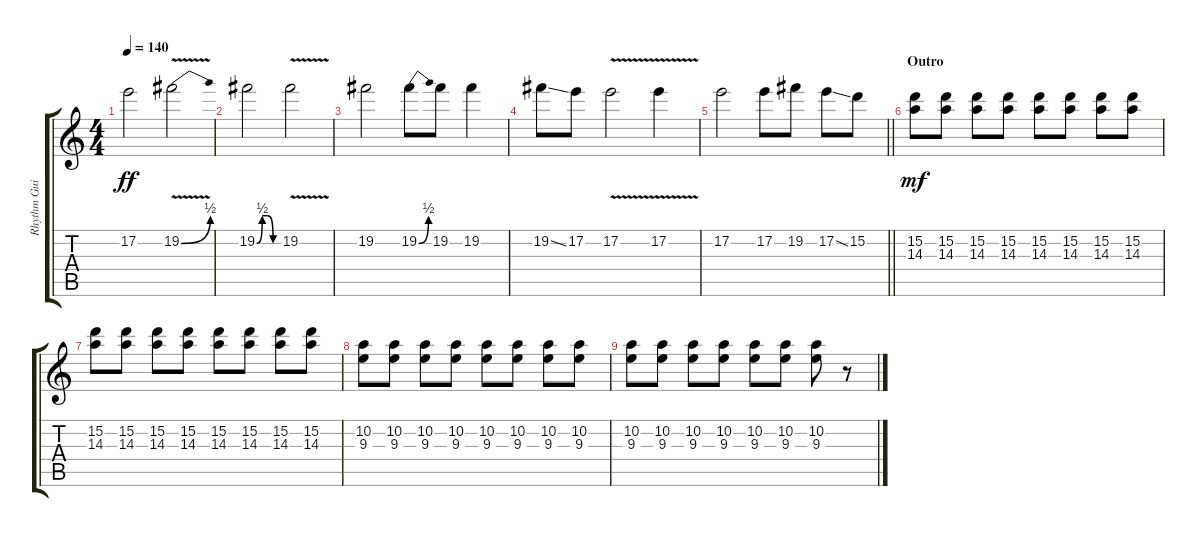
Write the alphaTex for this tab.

\track ("Rhythm Guitar" "Rhythm Gui") {instrument overdrivenguitar}
\staff {score tabs}
\tuning (E4 B3 G3 D3 A2 E2) {hide}
\ts (4 4)
\tempo 140
\clef g2
\ks c
17.2{t}.2{dy ff} 19.2{be (bend 0 0 60 2) v}.2 |
19.2{be (custom 0 0 15 2 30 2 45 0 60 0)}.2 19.2{v}.2 |
19.2.2 19.2{be (bend 0 0 60 2)}.8 19.2.8 19.2.4 |
19.2{ss}.8 17.2.8 17.2{v}.2 17.2{v}.4 |
\barLineRight lightlight
17.2.2 17.2.8 19.2.8 17.2{ss}.8 15.2.8 |
\section ("" "Outro")
(15.2 14.3).8{dy mf} (15.2 14.3).8 (15.2 14.3).8 (15.2 14.3).8 (15.2 14.3).8 (15.2 14.3).8 (15.2 14.3).8 (15.2 14.3).8 |
(15.2 14.3).8 (15.2 14.3).8 (15.2 14.3).8 (15.2 14.3).8 (15.2 14.3).8 (15.2 14.3).8 (15.2 14.3).8 (15.2 14.3).8 |
(10.2 9.3).8 (10.2 9.3).8 (10.2 9.3).8 (10.2 9.3).8 (10.2 9.3).8 (10.2 9.3).8 (10.2 9.3).8 (10.2 9.3).8 |
(10.2 9.3).8 (10.2 9.3).8 (10.2 9.3).8 (10.2 9.3).8 (10.2 9.3).8 (10.2 9.3).8 (10.2 9.3).8 r.8
